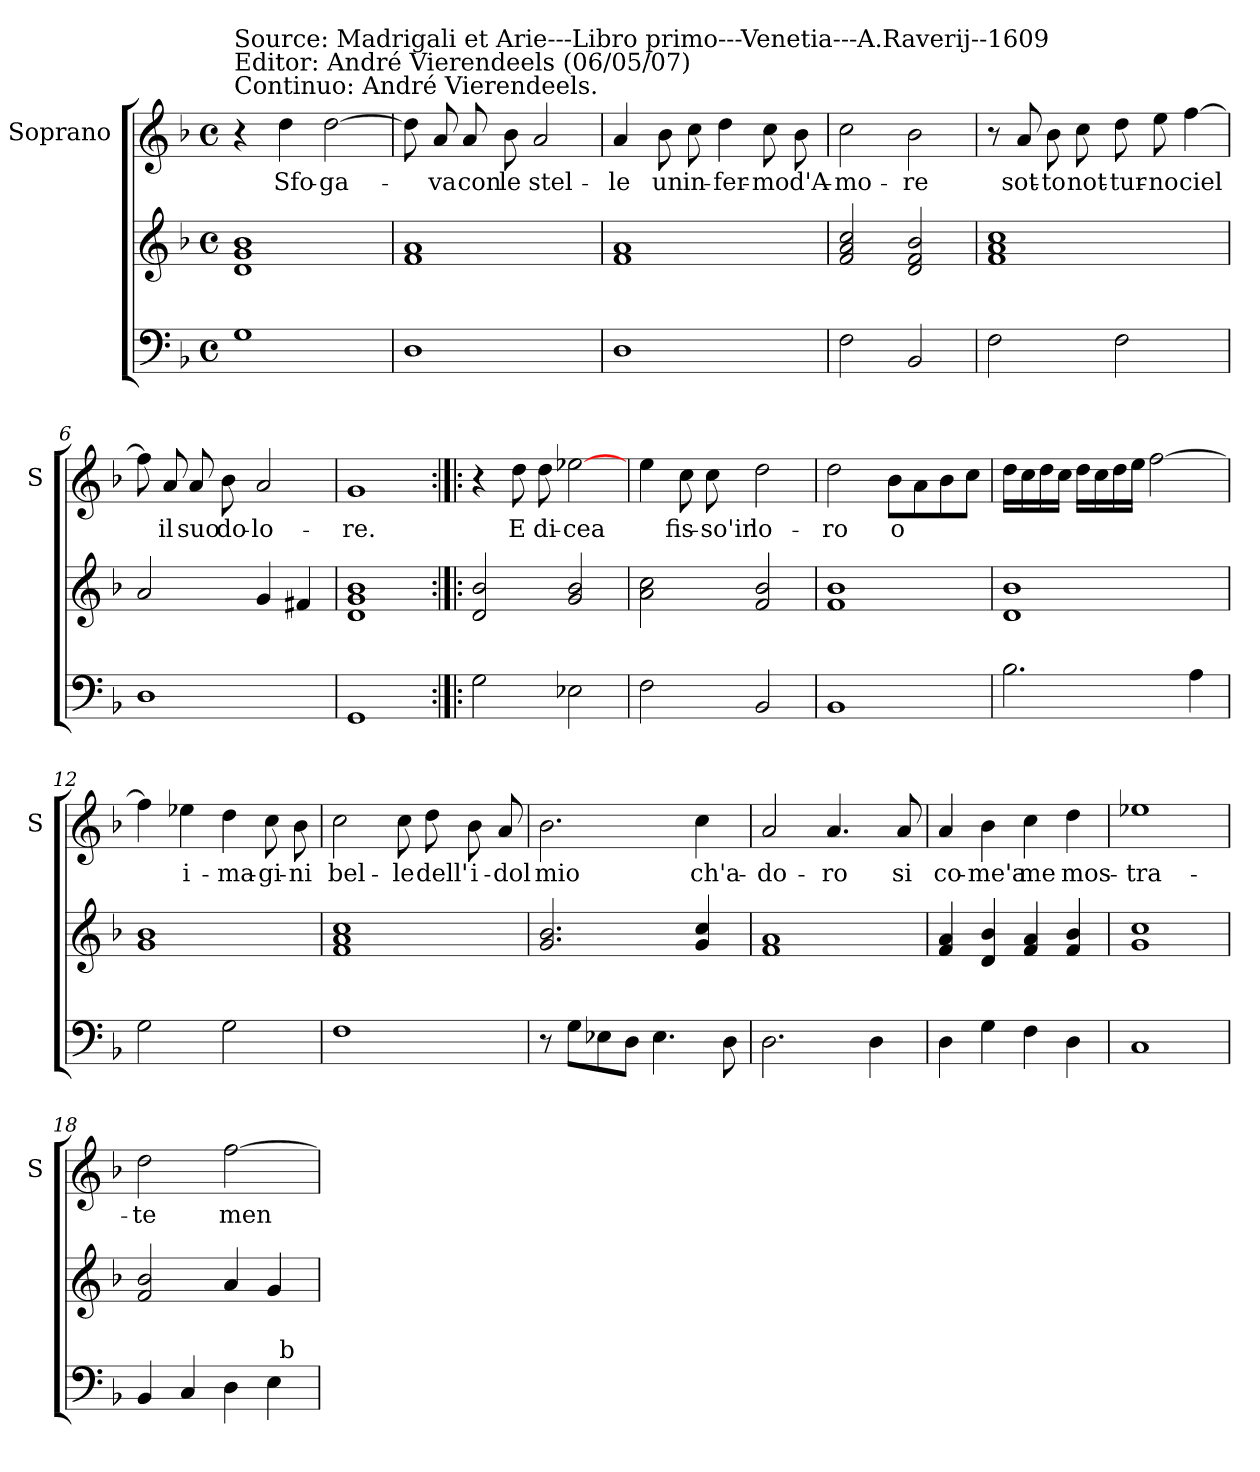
**kern	**kern	**kern	**text
*part2	*part2	*part1	*part1
*staff3	*staff2	*staff1	*staff1
*	*	*I"Soprano	*
*	*	*I'S	*
*clefF4	*clefG2	*clefG2	*
*k[b-]	*k[b-]	*k[b-]	*
*F:	*F:	*F:	*
*M4/4	*M4/4	*M4/4	*
*met(c)	*met(c)	*met(c)	*
=1	=1	=1	=1
!	!	!LO:TX:a:t=Source&colon; Madrigali et Arie---Libro primo---Venetia---A.Raverij--1609\nEditor&colon; André Vierendeels (06/05/07)\nContinuo&colon; André Vierendeels.	!
1G	1d 1g 1b-	4r	.
.	.	4dd\	Sfo-
.	.	[2dd\	-ga-
=2	=2	=2	=2
1D	1f 1a	8dd\]	.
.	.	8a/	-va
.	.	8a/	con
.	.	8b-\	le
.	.	2a/	stel-
=3	=3	=3	=3
1D	1f 1a	4a/	-le
.	.	8b-\	un
.	.	8cc\	in-
.	.	4dd\	-fer-
.	.	8cc\	-mo
.	.	8b-\	d'A-
=4	=4	=4	=4
2F\	2f/ 2a/ 2cc/	2cc\	-mo-
2BB-/	2d/ 2f/ 2b-/	2b-\	-re
!!LO:LB:g=z
=5	=5	=5	=5
2F\	1f 1a 1cc	8r	.
.	.	8a/	sot-
.	.	8b-\	-to
.	.	8cc\	not-
2F\	.	8dd\	-tur-
.	.	8ee\	-no
.	.	[4ff\	ciel
=6	=6	=6	=6
1D	2a/	8ff\]	.
.	.	8a/	il
.	.	8a/	suo
.	.	8b-\	do-
.	4g/	2a/	-lo-
.	4f#X/	.	.
=7	=7	=7	=7
1GG	1d 1g 1b-	1g	-re.
=8:|!|:	=8:|!|:	=8:|!|:	=8:|!|:
2G\	2d/ 2b-/	4r	.
.	.	8dd\	E
.	.	8dd\	di-
2E-X\	2g/ 2b-/	[2ee-X\	-cea
=9	=9	=9	=9
2F\	2a\ 2cc\	4ee\	.
.	.	8cc\	fis-
.	.	8cc\	-so'in
2BB-/	2f/ 2b-/	2dd\	lo-
!!LO:LB:g=z
=10	=10	=10	=10
1BB-	1f 1b-	2dd\	-ro
.	.	8b-\L	o
.	.	8a\	.
.	.	8b-\	.
.	.	8cc\J	.
=11	=11	=11	=11
2.B-\	1d 1b-	16dd\LL	.
.	.	16cc\	.
.	.	16dd\	.
.	.	16cc\JJ	.
.	.	16dd\LL	.
.	.	16cc\	.
.	.	16dd\	.
.	.	16ee\JJ	.
.	.	[2ff\	.
4A\	.	.	.
=12	=12	=12	=12
2G\	1g 1b-	4ff\]	.
.	.	4ee-X\	i-
2G\	.	4dd\	-ma-
.	.	8cc\	-gi-
.	.	8b-\	-ni
=13	=13	=13	=13
1F	1f 1a 1cc	2cc\	bel-
.	.	8cc\	-le
.	.	8dd\	dell'
.	.	8b-\	i-
.	.	8a/	-dol
!!LO:LB:g=z
=14	=14	=14	=14
8r	2.g/ 2.b-/	2.b-\	mio
8G\L	.	.	.
8E-X\	.	.	.
8D\J	.	.	.
4.E-\	.	.	.
.	4g/ 4cc/	4cc\	ch'a-
8D\	.	.	.
=15	=15	=15	=15
2.D\	1f 1a	2a/	-do-
.	.	4.a/	-ro
4D\	.	.	.
.	.	8a/	si
=16	=16	=16	=16
4D\	4f/ 4a/	4a/	co-
4G\	4d/ 4b-/	4b-\	-me'a
4F\	4f/ 4a/	4cc\	me
4D\	4f/ 4b-/	4dd\	mos-
=17	=17	=17	=17
1C	1g 1cc	1ee-X	-tra-
=18	=18	=18	=18
*^	*	*	*
4BB-/	2ryy	2f/ 2b-/	2dd\	-te
4C/	.	.	.	.
4D\	4ryy	4a/	[2ff\	men-
4E\	32ryy	4g/	.	.
!	!LO:TX:a:t=b	!	!	!
.	8..ryy	.	.	.
*v	*v	*	*	*
=	=	=	=
*-	*-	*-	*-
